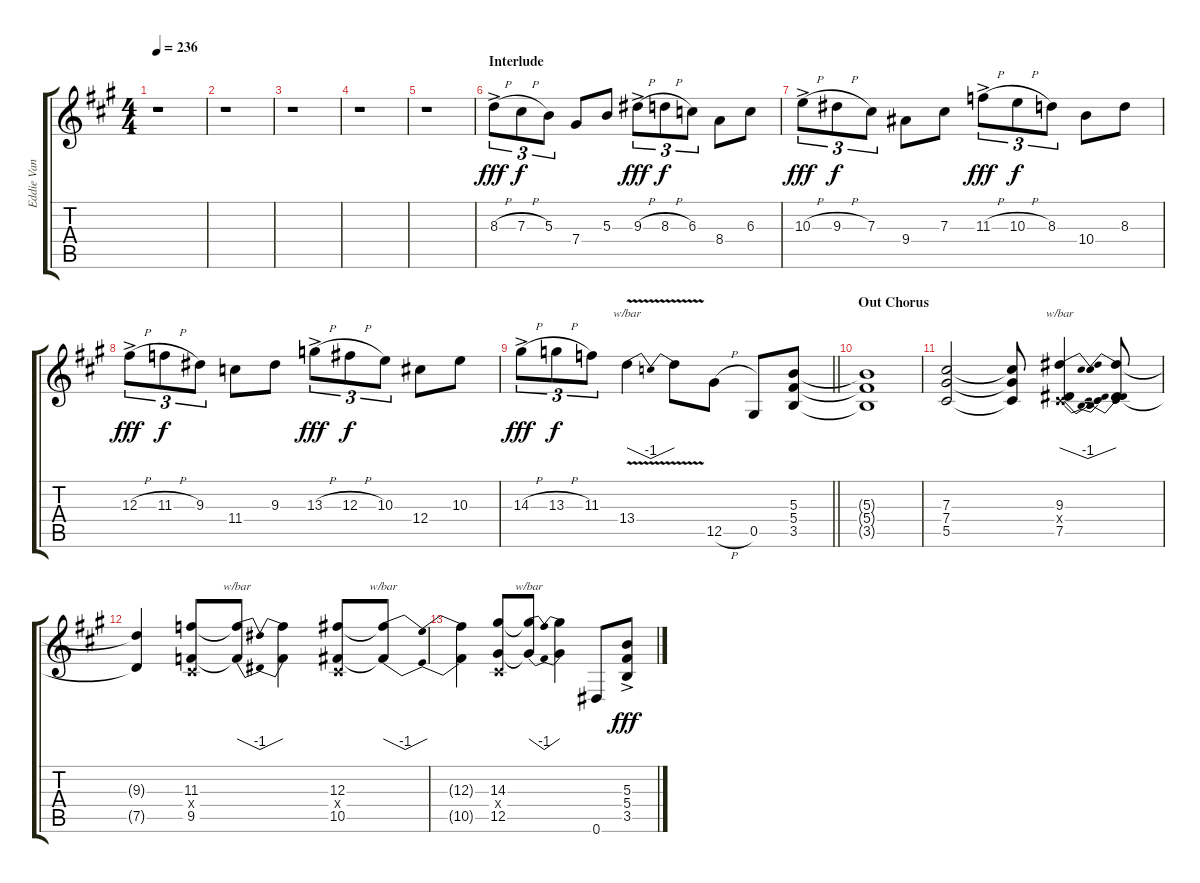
\track ("Eddie Van Halen" "Eddie Van ") {instrument distortionguitar}
\staff {score tabs}
\tuning (Eb4 Bb3 Gb3 Db3 Ab2 Eb2) {hide}
\ts (4 4)
\tempo 236
\clef g2
\ks a
r.1{dy fff} |
r.1 |
r.1 |
r.1 |
r.1 |
\section ("" "Interlude")
8.3{h ac}.8{tu (3 2)} 7.3{h}.8{tu (3 2) dy f} 5.3.8{tu (3 2)} 7.4.8 5.3.8 9.3{h ac}.8{tu (3 2) dy fff} 8.3{h}.8{tu (3 2) dy f} 6.3.8{tu (3 2)} 8.4.8 6.3.8 |
10.3{h ac}.8{tu (3 2) dy fff} 9.3{h}.8{tu (3 2) dy f} 7.3.8{tu (3 2)} 9.4.8 7.3.8 11.3{h ac}.8{tu (3 2) dy fff} 10.3{h}.8{tu (3 2) dy f} 8.3.8{tu (3 2)} 10.4.8 8.3.8 |
12.3{h ac}.8{tu (3 2) dy fff} 11.3{h}.8{tu (3 2) dy f} 9.3.8{tu (3 2)} 11.4.8 9.3.8 13.3{h ac}.8{tu (3 2) dy fff} 12.3{h}.8{tu (3 2) dy f} 10.3.8{tu (3 2)} 12.4.8 10.3.8 |
\barLineRight lightlight
14.3{h ac}.8{tu (3 2) dy fff} 13.3{h}.8{tu (3 2) dy f} 11.3.8{tu (3 2)} 13.4{v}.4{tbe (dip default 0 0 30 -4 60 0)} 13.4{t}.8 12.5{h}.8 0.5.8 (5.3 5.4 3.5).8 |
\section ("" "Out Chorus")
(5.3{t} 5.4{t} 3.5{t}).1 |
(7.3 7.4 5.5).2 (7.3{t} 7.4{t} 5.5{t}).8 (9.3 0.4{x} 7.5).4{tbe (dip default 0 0 30 -4 60 0)} (9.3{t} 7.5{t}).8 |
(9.3{t} 7.5{t}).4 (11.3 0.4{x} 9.5).8 (11.3{t} 9.5{t}).8{tbe (dip default 0 0 30 -4 60 0)} (11.3{t} 9.5{t}).4 (12.3 0.4{x} 10.5).8 (12.3{t} 10.5{t}).8{tbe (dip default 0 0 30 -4 60 0)} |
(12.3{t} 10.5{t}).4 (14.3 0.4{x} 12.5).8 (14.3{t} 12.5{t}).8{tbe (dip default 0 0 30 -4 60 0)} (14.3{t} 12.5{t}).4 0.6.8 (5.3{ac} 5.4 3.5).8{dy fff}
